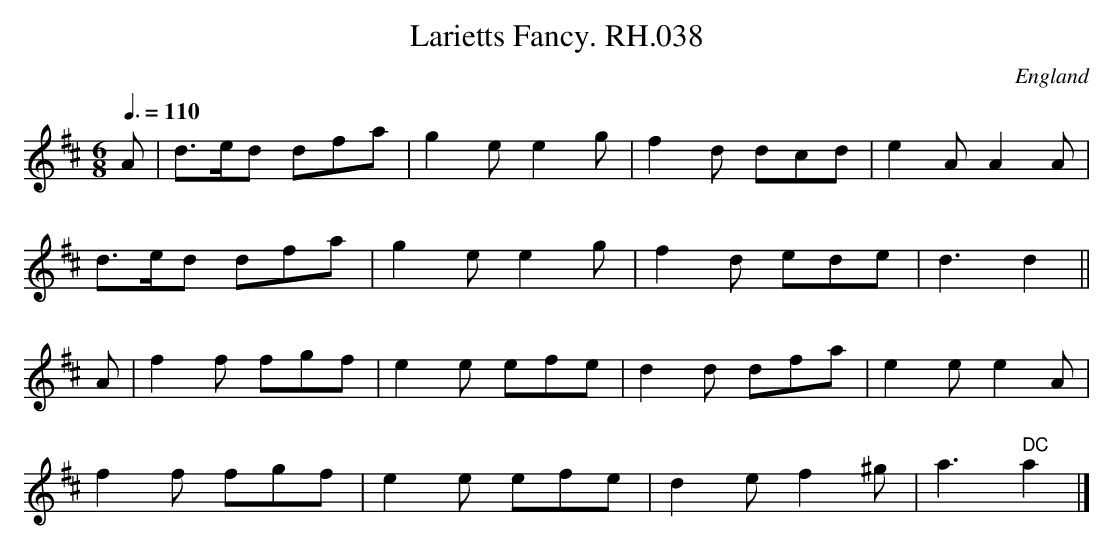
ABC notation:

X:1
T:Larietts Fancy. RH.038
O:England
M:6/8
L:1/8
Q:3/8=110
K:D major
A|d>ed dfa|g2e e2g|f2d dcd|e2A A2A|!
d>ed dfa|g2e e2g|f2d ede|d3 d2||!
A|f2f fgf|e2e efe|d2d dfa|e2e e2A|!
f2f fgf|e2e efe|d2e f2^g|a3 " DC"a2|]
